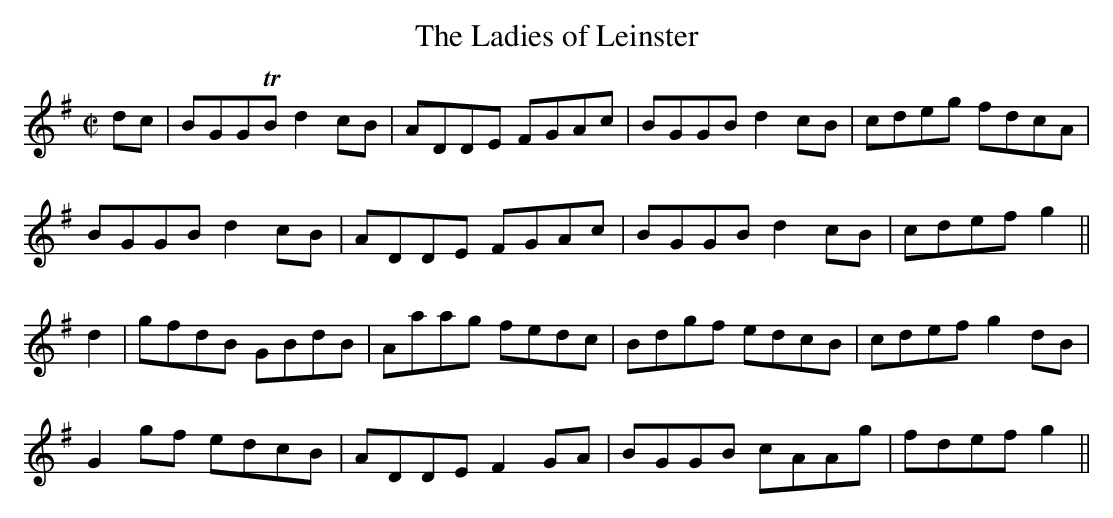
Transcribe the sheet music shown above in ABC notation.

X:1
T:Ladies of Leinster, The
M:C|
L:1/8
K:G
dc|BGGTB d2 cB|ADDE FGAc|BGGB d2 cB|cdeg fdcA|
BGGB d2 cB|ADDE FGAc|BGGB d2 cB|cdef g2||
d2|gfdB GBdB|Aaag fedc|Bdgf edcB|cdef g2 dB|
G2 gf edcB|ADDE F2 GA|BGGB cAAg|fdef g2||
